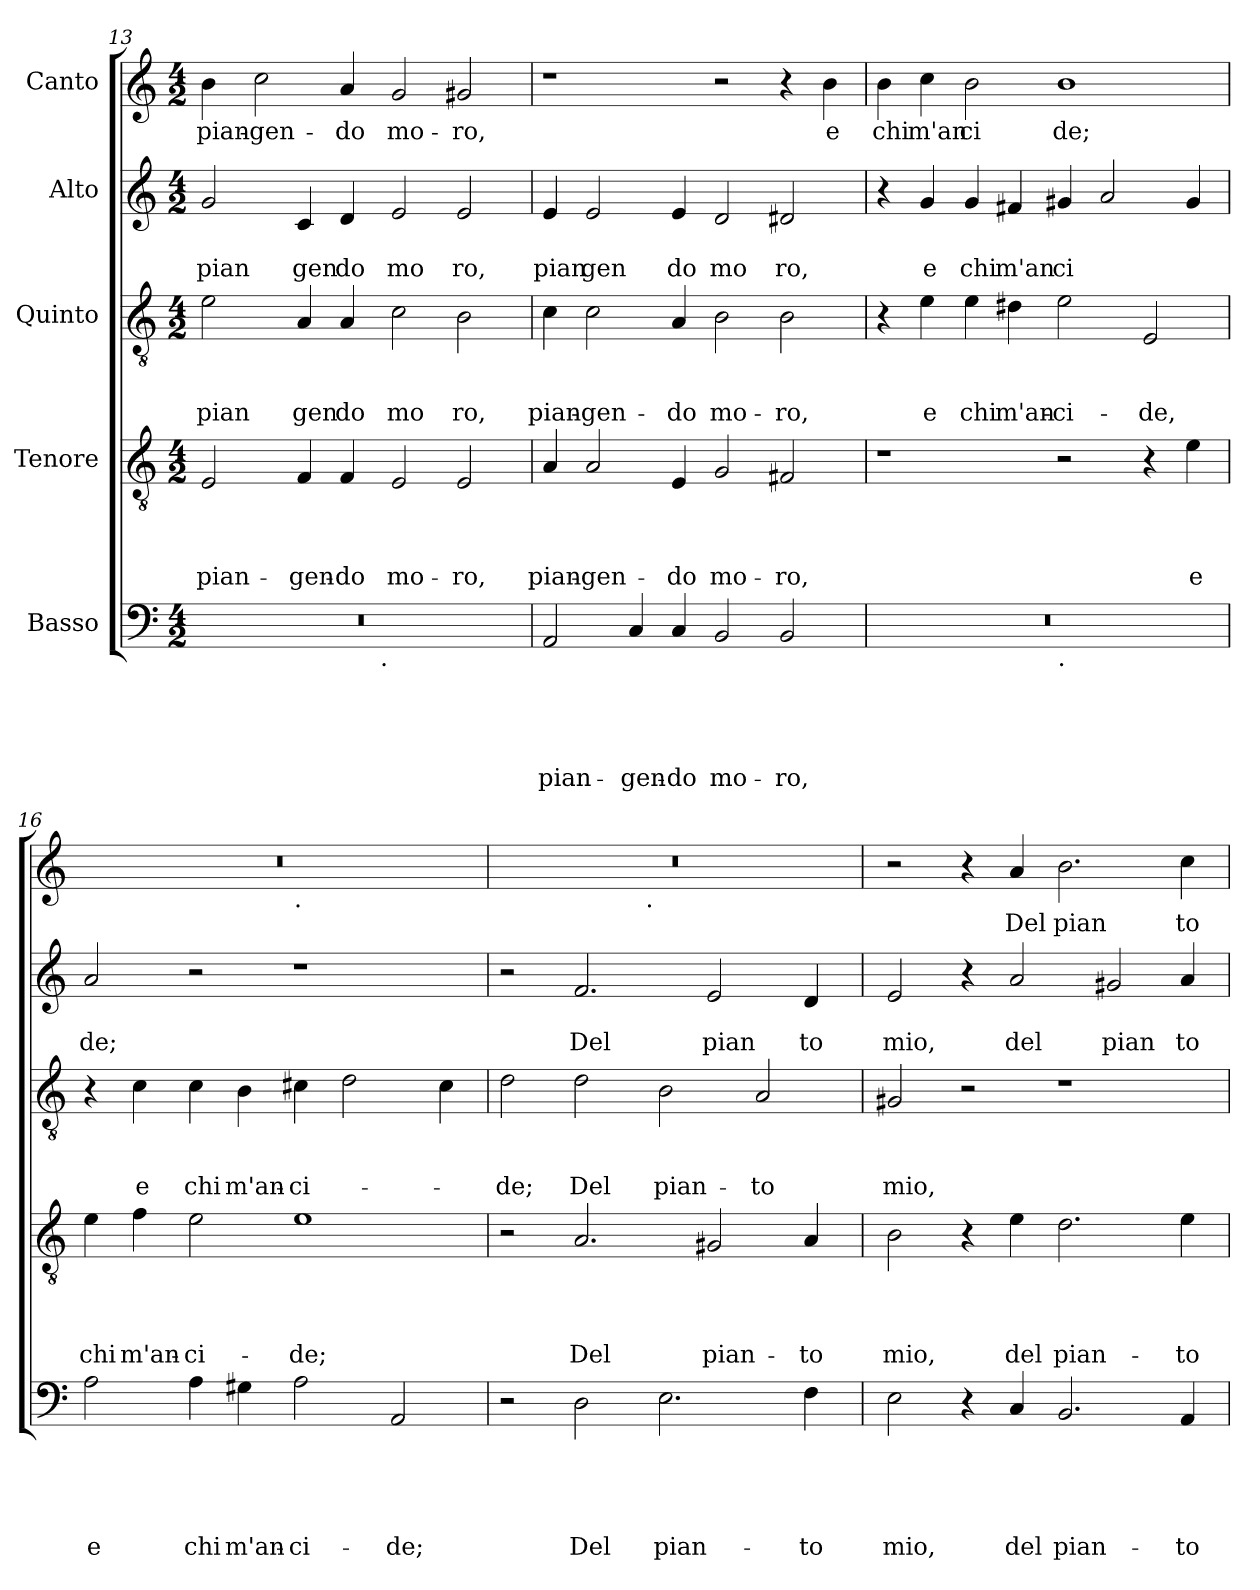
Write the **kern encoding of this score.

**kern	**text	**text	**text	**text	**text	**kern	**text	**text	**text	**text	**kern	**text	**text	**text	**kern	**text	**text	**kern	**text
*part5	*part5	*part5	*part5	*part5	*part5	*part4	*part4	*part4	*part4	*part4	*part3	*part3	*part3	*part3	*part2	*part2	*part2	*part1	*part1
*staff5	*staff5	*staff5	*staff5	*staff5	*staff5	*staff4	*staff4	*staff4	*staff4	*staff4	*staff3	*staff3	*staff3	*staff3	*staff2	*staff2	*staff2	*staff1	*staff1
*I"Basso	*	*	*	*	*	*I"Tenore	*	*	*	*	*I"Quinto	*	*	*	*I"Alto	*	*	*I"Canto	*
*clefF4	*	*	*	*	*	*clefGv2	*	*	*	*	*clefGv2	*	*	*	*clefG2	*	*	*clefG2	*
*k[]	*	*	*	*	*	*k[]	*	*	*	*	*k[]	*	*	*	*k[]	*	*	*k[]	*
*C:	*	*	*	*	*	*C:	*	*	*	*	*C:	*	*	*	*C:	*	*	*C:	*
*M4/2	*	*	*	*	*	*M4/2	*	*	*	*	*M4/2	*	*	*	*M4/2	*	*	*M4/2	*
=13	=13	=13	=13	=13	=13	=13	=13	=13	=13	=13	=13	=13	=13	=13	=13	=13	=13	=13	=13
!	!	!	!	!	!	!	!	!	!	!LO:LY:b	!	!	!	!LO:LY:b	!	!	!LO:LY:b	!	!LO:LY:b
*^	*	*	*	*	*	*	*	*	*	*	*	*	*	*	*	*	*	*	*
0r	2ryy	.	.	.	.	.	2E/	.	.	.	pian-	2e\	.	.	pian	2g/	.	pian	4b\	pian-
!	!	!	!	!	!	!	!	!	!	!	!	!	!	!	!	!	!	!	!	!LO:LY:b
.	.	.	.	.	.	.	.	.	.	.	.	.	.	.	.	.	.	.	2cc\	-gen-
!	!	!	!	!	!	!	!	!	!	!	!LO:LY:b	!	!	!	!LO:LY:b	!	!	!LO:LY:b	!	!
.	4...ryy	.	.	.	.	.	4F/	.	.	.	-gen-	4A/	.	.	gen	4c/	.	gen	.	.
!	!	!	!	!	!	!	!	!	!	!	!LO:LY:b	!	!	!	!LO:LY:b	!	!	!LO:LY:b	!	!LO:LY:b
.	.	.	.	.	.	.	4F/	.	.	.	-do	4A/	.	.	do	4d/	.	do	4a/	-do
!	!LO:TX:b:t=.	!	!	!	!	!	!	!	!	!	!	!	!	!	!	!	!	!	!	!
.	1ryy	.	.	.	.	.	.	.	.	.	.	.	.	.	.	.	.	.	.	.
!	!	!	!	!	!	!	!	!	!	!	!LO:LY:b	!	!	!	!LO:LY:b	!	!	!LO:LY:b	!	!LO:LY:b
.	.	.	.	.	.	.	2E/	.	.	.	mo-	2c\	.	.	mo	2e/	.	mo	2g/	mo-
!	!	!	!	!	!	!	!	!	!	!	!LO:LY:b	!	!	!	!LO:LY:b	!	!	!LO:LY:b	!	!LO:LY:b
.	.	.	.	.	.	.	2E/	.	.	.	-ro,	2B\	.	.	ro,	2e/	.	ro,	2g#X/	-ro,
.	32ryy	.	.	.	.	.	.	.	.	.	.	.	.	.	.	.	.	.	.	.
!!LO:PB:g=z
=14	=14	=14	=14	=14	=14	=14	=14	=14	=14	=14	=14	=14	=14	=14	=14	=14	=14	=14	=14	=14
!	!	!	!	!	!	!LO:LY:b	!	!	!	!	!LO:LY:b	!	!	!	!LO:LY:b	!	!	!LO:LY:b	!	!
*v	*v	*	*	*	*	*	*	*	*	*	*	*	*	*	*	*	*	*	*	*
2AA/	.	.	.	.	pian-	4A/	.	.	.	pian-	4c\	.	.	pian-	4e/	.	pian	1r	.
!	!	!	!	!	!	!	!	!	!	!LO:LY:b	!	!	!	!LO:LY:b	!	!	!LO:LY:b	!	!
.	.	.	.	.	.	2A/	.	.	.	-gen-	2c\	.	.	-gen-	2e/	.	gen	.	.
!	!	!	!	!	!LO:LY:b	!	!	!	!	!	!	!	!	!	!	!	!	!	!
4C/	.	.	.	.	-gen-	.	.	.	.	.	.	.	.	.	.	.	.	.	.
!	!	!	!	!	!LO:LY:b	!	!	!	!	!LO:LY:b	!	!	!	!LO:LY:b	!	!	!LO:LY:b	!	!
4C/	.	.	.	.	-do	4E/	.	.	.	-do	4A/	.	.	-do	4e/	.	do	.	.
!	!	!	!	!	!LO:LY:b	!	!	!	!	!LO:LY:b	!	!	!	!LO:LY:b	!	!	!LO:LY:b	!	!
2BB/	.	.	.	.	mo-	2G/	.	.	.	mo-	2B\	.	.	mo-	2d/	.	mo	2r	.
!	!	!	!	!	!LO:LY:b	!	!	!	!	!LO:LY:b	!	!	!	!LO:LY:b	!	!	!LO:LY:b	!	!
2BB/	.	.	.	.	-ro,	2F#X/	.	.	.	-ro,	2B\	.	.	-ro,	2d#X/	.	ro,	4r	.
!	!	!	!	!	!	!	!	!	!	!	!	!	!	!	!	!	!	!	!LO:LY:b
.	.	.	.	.	.	.	.	.	.	.	.	.	.	.	.	.	.	4b\	e
=15	=15	=15	=15	=15	=15	=15	=15	=15	=15	=15	=15	=15	=15	=15	=15	=15	=15	=15	=15
!	!	!	!	!	!	!	!	!	!	!	!	!	!	!	!	!	!	!	!LO:LY:b
*^	*	*	*	*	*	*	*	*	*	*	*	*	*	*	*	*	*	*	*
0r	1ryy	.	.	.	.	.	1r	.	.	.	.	4r	.	.	.	4r	.	.	4b\	chi
!	!	!	!	!	!	!	!	!	!	!	!	!	!	!	!LO:LY:b	!	!	!LO:LY:b	!	!LO:LY:b
.	.	.	.	.	.	.	.	.	.	.	.	4e\	.	.	e	4g/	.	e	4cc\	m'an
!	!	!	!	!	!	!	!	!	!	!	!	!	!	!	!LO:LY:b	!	!	!LO:LY:b	!	!LO:LY:b
.	.	.	.	.	.	.	.	.	.	.	.	4e\	.	.	chi	4g/	.	chi	2b\	ci
!	!	!	!	!	!	!	!	!	!	!	!	!	!	!	!LO:LY:b	!	!	!LO:LY:b	!	!
.	.	.	.	.	.	.	.	.	.	.	.	4d#X\	.	.	m'an-	4f#X/	.	m'an	.	.
!	!LO:TX:b:t=.	!	!	!	!	!	!	!	!	!	!	!	!	!	!	!	!	!	!	!
!	!	!	!	!	!	!	!	!	!	!	!	!	!	!	!LO:LY:b	!	!	!LO:LY:b	!	!LO:LY:b
.	1ryy	.	.	.	.	.	2r	.	.	.	.	2e\	.	.	-ci-	4g#X/	.	ci	1b	de;
.	.	.	.	.	.	.	.	.	.	.	.	.	.	.	.	2a/	.	.	.	.
!	!	!	!	!	!	!	!	!	!	!	!	!	!	!	!LO:LY:b	!	!	!	!	!
.	.	.	.	.	.	.	4r	.	.	.	.	2E/	.	.	-de,	.	.	.	.	.
!	!	!	!	!	!	!	!	!	!	!	!LO:LY:b	!	!	!	!	!	!	!	!	!
.	.	.	.	.	.	.	4e\	.	.	.	e	.	.	.	.	4g#/	.	.	.	.
=16	=16	=16	=16	=16	=16	=16	=16	=16	=16	=16	=16	=16	=16	=16	=16	=16	=16	=16	=16	=16
!	!	!	!	!	!	!LO:LY:b	!	!	!	!	!LO:LY:b	!	!	!	!	!	!	!LO:LY:b	!	!
*v	*v	*	*	*	*	*	*	*	*	*	*	*	*	*	*	*	*	*	*^	*
2A\	.	.	.	.	e	4e\	.	.	.	chi	4r	.	.	.	2a/	.	de;	0r	1ryy	.
!	!	!	!	!	!	!	!	!	!	!LO:LY:b	!	!	!	!LO:LY:b	!	!	!	!	!	!
.	.	.	.	.	.	4f\	.	.	.	m'an-	4c\	.	.	e	.	.	.	.	.	.
!	!	!	!	!	!LO:LY:b	!	!	!	!	!LO:LY:b	!	!	!	!LO:LY:b	!	!	!	!	!	!
4A\	.	.	.	.	chi	2e\	.	.	.	-ci-	4c\	.	.	chi	2r	.	.	.	.	.
!	!	!	!	!	!LO:LY:b	!	!	!	!	!	!	!	!	!LO:LY:b	!	!	!	!	!	!
4G#X\	.	.	.	.	m'an-	.	.	.	.	.	4B\	.	.	m'an-	.	.	.	.	.	.
!	!	!	!	!	!	!	!	!	!	!	!	!	!	!	!	!	!	!	!LO:TX:b:t=.	!
!	!	!	!	!	!LO:LY:b	!	!	!	!	!LO:LY:b	!	!	!	!LO:LY:b	!	!	!	!	!	!
2A\	.	.	.	.	-ci-	1e	.	.	.	-de;	4c#X\	.	.	-ci-	1r	.	.	.	1ryy	.
.	.	.	.	.	.	.	.	.	.	.	2d\	.	.	.	.	.	.	.	.	.
!	!	!	!	!	!LO:LY:b	!	!	!	!	!	!	!	!	!	!	!	!	!	!	!
2AA/	.	.	.	.	-de;	.	.	.	.	.	.	.	.	.	.	.	.	.	.	.
.	.	.	.	.	.	.	.	.	.	.	4c#\	.	.	.	.	.	.	.	.	.
=17	=17	=17	=17	=17	=17	=17	=17	=17	=17	=17	=17	=17	=17	=17	=17	=17	=17	=17	=17	=17
!	!	!	!	!	!	!	!	!	!	!	!	!	!	!LO:LY:b	!	!	!	!	!	!
2r	.	.	.	.	.	2r	.	.	.	.	2d\	.	.	-de;	2r	.	.	0r	2ryy	.
!	!	!	!	!	!LO:LY:b	!	!	!	!	!LO:LY:b	!	!	!	!LO:LY:b	!	!	!LO:LY:b	!	!	!
2D\	.	.	.	.	Del	2.A/	.	.	.	Del	2d\	.	.	Del	2.f/	.	Del	.	4...ryy	.
!	!	!	!	!	!	!	!	!	!	!	!	!	!	!	!	!	!	!	!LO:TX:b:t=.	!
.	.	.	.	.	.	.	.	.	.	.	.	.	.	.	.	.	.	.	1ryy	.
!	!	!	!	!	!LO:LY:b	!	!	!	!	!	!	!	!	!LO:LY:b	!	!	!	!	!	!
2.E\	.	.	.	.	pian-	.	.	.	.	.	2B\	.	.	pian-	.	.	.	.	.	.
!	!	!	!	!	!	!	!	!	!	!LO:LY:b	!	!	!	!	!	!	!LO:LY:b	!	!	!
.	.	.	.	.	.	2G#X/	.	.	.	pian-	.	.	.	.	2e/	.	pian	.	.	.
!	!	!	!	!	!	!	!	!	!	!	!	!	!	!LO:LY:b	!	!	!	!	!	!
.	.	.	.	.	.	.	.	.	.	.	2A/	.	.	-to	.	.	.	.	.	.
!	!	!	!	!	!LO:LY:b	!	!	!	!	!LO:LY:b	!	!	!	!	!	!	!LO:LY:b	!	!	!
4F\	.	.	.	.	-to	4A/	.	.	.	-to	.	.	.	.	4d/	.	to	.	.	.
.	.	.	.	.	.	.	.	.	.	.	.	.	.	.	.	.	.	.	32ryy	.
=18	=18	=18	=18	=18	=18	=18	=18	=18	=18	=18	=18	=18	=18	=18	=18	=18	=18	=18	=18	=18
!	!	!	!	!	!LO:LY:b	!	!	!	!	!LO:LY:b	!	!	!	!LO:LY:b	!	!	!LO:LY:b	!	!	!
*	*	*	*	*	*	*	*	*	*	*	*	*	*	*	*	*	*	*v	*v	*
2E\	.	.	.	.	mio,	2B\	.	.	.	mio,	2G#X/	.	.	mio,	2e/	.	mio,	2r	.
4r	.	.	.	.	.	4r	.	.	.	.	2r	.	.	.	4r	.	.	4r	.
!	!	!	!	!	!LO:LY:b	!	!	!	!	!LO:LY:b	!	!	!	!	!	!	!LO:LY:b	!	!LO:LY:b
4C/	.	.	.	.	del	4e\	.	.	.	del	.	.	.	.	2a/	.	del	4a/	Del
!	!	!	!	!	!LO:LY:b	!	!	!	!	!LO:LY:b	!	!	!	!	!	!	!	!	!LO:LY:b
2.BB/	.	.	.	.	pian-	2.d\	.	.	.	pian-	1r	.	.	.	.	.	.	2.b\	pian
!	!	!	!	!	!	!	!	!	!	!	!	!	!	!	!	!	!LO:LY:b	!	!
.	.	.	.	.	.	.	.	.	.	.	.	.	.	.	2g#X/	.	pian	.	.
!	!	!	!	!	!LO:LY:b	!	!	!	!	!LO:LY:b	!	!	!	!	!	!	!LO:LY:b	!	!LO:LY:b
4AA/	.	.	.	.	-to	4e\	.	.	.	-to	.	.	.	.	4a/	.	to	4cc\	to
=	=	=	=	=	=	=	=	=	=	=	=	=	=	=	=	=	=	=	=
*-	*-	*-	*-	*-	*-	*-	*-	*-	*-	*-	*-	*-	*-	*-	*-	*-	*-	*-	*-
